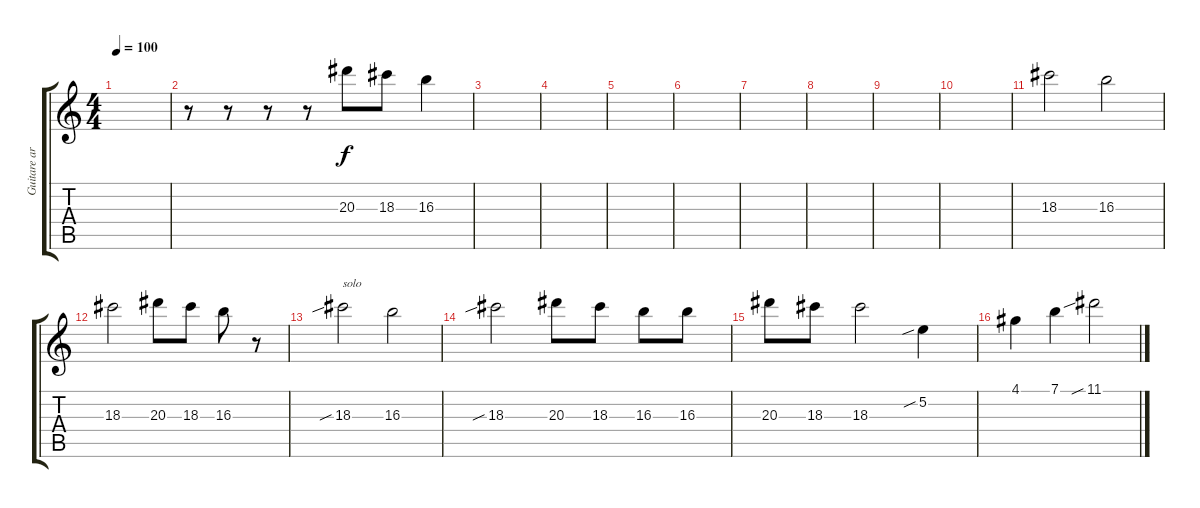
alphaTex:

\track ("Guitare arpège" "Guitare ar") {instrument overdrivenguitar}
\staff {score tabs}
\tuning (E4 B3 G3 D3 A2 E2) {hide}
\ts (4 4)
\tempo 100
\clef g2
\ks c
|
r.8 r.8 r.8 r.8 20.3.8 18.3.8 16.3.4 |
|
|
|
|
|
|
|
|
18.3.2 16.3.2 |
18.3.2 20.3.8 18.3.8 16.3.8 r.8 |
18.3{sib}.2{txt "solo"} 16.3.2 |
18.3{sib}.2 20.3.8 18.3.8 16.3.8 16.3.8 |
20.3.8 18.3.8 18.3.2 5.2{sib}.4 |
4.1.4 7.1.4 11.1{sib}.2
